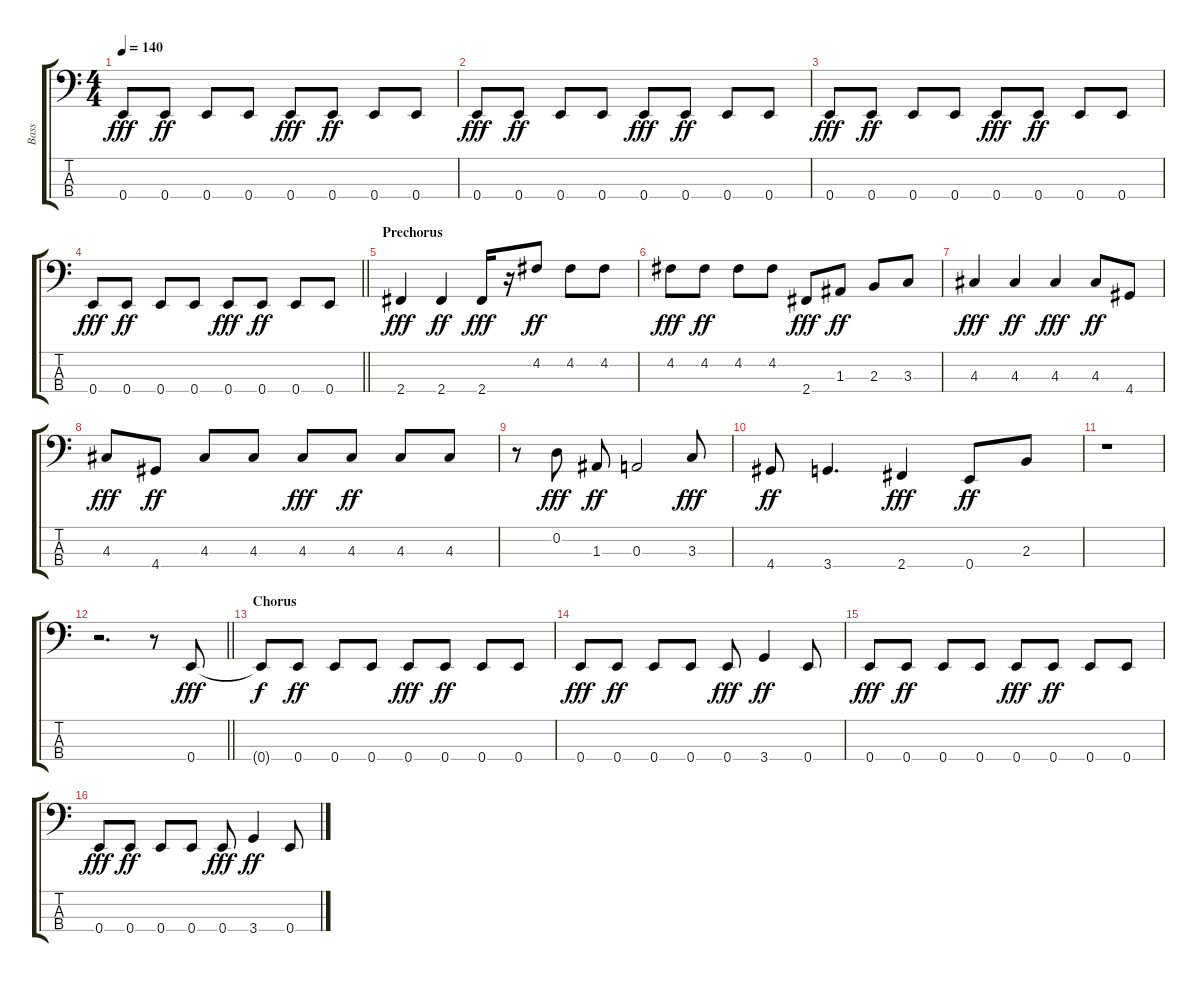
\track ("Bass" "Bass") {instrument electricbassfinger}
\staff {score tabs}
\tuning (G2 D2 A1 E1) {hide}
\ts (4 4)
\tempo 140
\clef f4
\ks c
0.4.8{dy fff} 0.4.8{dy ff} 0.4.8 0.4.8 0.4.8{dy fff} 0.4.8{dy ff} 0.4.8 0.4.8 |
0.4.8{dy fff} 0.4.8{dy ff} 0.4.8 0.4.8 0.4.8{dy fff} 0.4.8{dy ff} 0.4.8 0.4.8 |
0.4.8{dy fff} 0.4.8{dy ff} 0.4.8 0.4.8 0.4.8{dy fff} 0.4.8{dy ff} 0.4.8 0.4.8 |
\barLineRight lightlight
0.4.8{dy fff} 0.4.8{dy ff} 0.4.8 0.4.8 0.4.8{dy fff} 0.4.8{dy ff} 0.4.8 0.4.8 |
\section ("" "Prechorus")
2.4.4{dy fff} 2.4.4{dy ff} 2.4.16{dy fff} r.16 4.2.8{dy ff} 4.2.8 4.2.8 |
4.2.8{dy fff} 4.2.8{dy ff} 4.2.8 4.2.8 2.4.8{dy fff} 1.3.8{dy ff} 2.3.8 3.3.8 |
4.3.4{dy fff} 4.3.4{dy ff} 4.3.4{dy fff} 4.3.8{dy ff} 4.4.8 |
4.3.8{dy fff} 4.4.8{dy ff} 4.3.8 4.3.8 4.3.8{dy fff} 4.3.8{dy ff} 4.3.8 4.3.8 |
r.8 0.2.8{dy fff} 1.3.8{dy ff} 0.3.2 3.3.8{dy fff} |
4.4.8{dy ff} 3.4.4{d} 2.4.4{dy fff} 0.4.8{dy ff} 2.3.8 |
r.1 |
\barLineRight lightlight
r.2{d} r.8 0.4.8{dy fff} |
\section ("" "Chorus")
0.4{t}.8{dy f} 0.4.8{dy ff} 0.4.8 0.4.8 0.4.8{dy fff} 0.4.8{dy ff} 0.4.8 0.4.8 |
0.4.8{dy fff} 0.4.8{dy ff} 0.4.8 0.4.8 0.4.8{dy fff} 3.4.4{dy ff} 0.4.8 |
0.4.8{dy fff} 0.4.8{dy ff} 0.4.8 0.4.8 0.4.8{dy fff} 0.4.8{dy ff} 0.4.8 0.4.8 |
0.4.8{dy fff} 0.4.8{dy ff} 0.4.8 0.4.8 0.4.8{dy fff} 3.4.4{dy ff} 0.4.8
